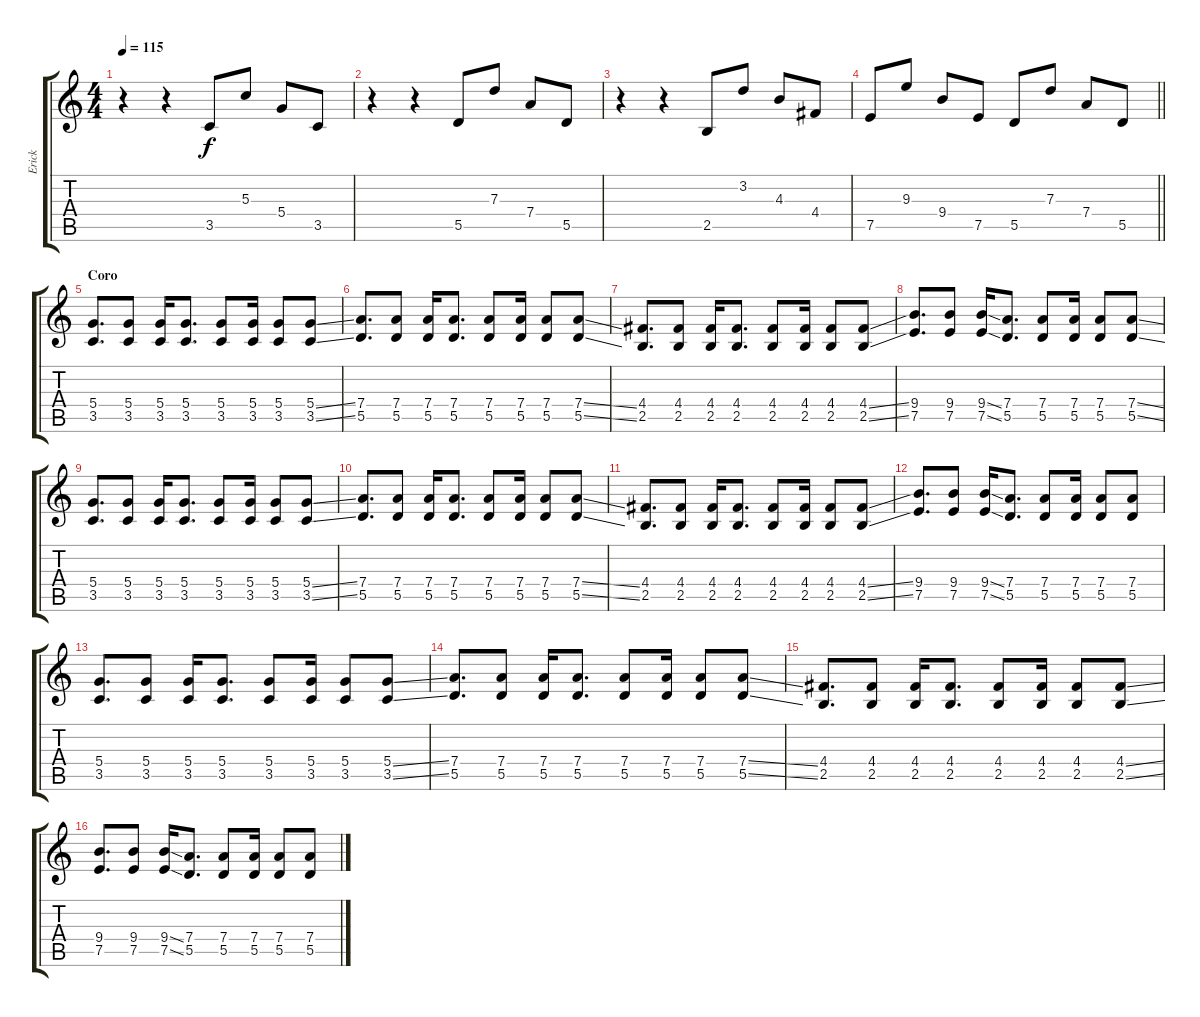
\track ("Erick" "Erick") {instrument distortionguitar}
\staff {score tabs}
\tuning (E4 B3 G3 D3 A2 E2) {hide}
\ts (4 4)
\tempo 115
\clef g2
\ks c
r.4{dy f} r.4 3.5.8{instrument electricguitarjazz} 5.3.8 5.4.8 3.5.8 |
r.4 r.4 5.5.8 7.3.8 7.4.8 5.5.8 |
r.4 r.4 2.5.8 3.2.8 4.3.8 4.4.8 |
\barLineRight lightlight
7.5.8 9.3.8 9.4.8 7.5.8 5.5.8 7.3.8 7.4.8 5.5.8 |
\section ("" "Coro")
(5.4 3.5).8{d volume 8} (5.4 3.5).8 (5.4 3.5).16 (5.4 3.5).8{d} (5.4 3.5).8 (5.4 3.5).16 (5.4 3.5).8 (5.4{ss} 3.5{ss}).8 |
(7.4 5.5).8{d} (7.4 5.5).8 (7.4 5.5).16 (7.4 5.5).8{d} (7.4 5.5).8 (7.4 5.5).16 (7.4 5.5).8 (7.4{ss} 5.5{ss}).8 |
(4.4 2.5).8{d} (4.4 2.5).8 (4.4 2.5).16 (4.4 2.5).8{d} (4.4 2.5).8 (4.4 2.5).16 (4.4 2.5).8 (4.4{ss} 2.5{ss}).8 |
(9.4 7.5).8{d} (9.4 7.5).8 (9.4{ss} 7.5{ss}).16 (7.4 5.5).8{d} (7.4 5.5).8 (7.4 5.5).16 (7.4 5.5).8 (7.4{ss} 5.5{ss}).8 |
(5.4 3.5).8{d} (5.4 3.5).8 (5.4 3.5).16 (5.4 3.5).8{d} (5.4 3.5).8 (5.4 3.5).16 (5.4 3.5).8 (5.4{ss} 3.5{ss}).8 |
(7.4 5.5).8{d} (7.4 5.5).8 (7.4 5.5).16 (7.4 5.5).8{d} (7.4 5.5).8 (7.4 5.5).16 (7.4 5.5).8 (7.4{ss} 5.5{ss}).8 |
(4.4 2.5).8{d} (4.4 2.5).8 (4.4 2.5).16 (4.4 2.5).8{d} (4.4 2.5).8 (4.4 2.5).16 (4.4 2.5).8 (4.4{ss} 2.5{ss}).8 |
(9.4 7.5).8{d} (9.4 7.5).8 (9.4{ss} 7.5{ss}).16 (7.4 5.5).8{d} (7.4 5.5).8 (7.4 5.5).16 (7.4 5.5).8 (7.4 5.5).8 |
(5.4 3.5).8{d} (5.4 3.5).8 (5.4 3.5).16 (5.4 3.5).8{d} (5.4 3.5).8 (5.4 3.5).16 (5.4 3.5).8 (5.4{ss} 3.5{ss}).8 |
(7.4 5.5).8{d} (7.4 5.5).8 (7.4 5.5).16 (7.4 5.5).8{d} (7.4 5.5).8 (7.4 5.5).16 (7.4 5.5).8 (7.4{ss} 5.5{ss}).8 |
(4.4 2.5).8{d} (4.4 2.5).8 (4.4 2.5).16 (4.4 2.5).8{d} (4.4 2.5).8 (4.4 2.5).16 (4.4 2.5).8 (4.4{ss} 2.5{ss}).8 |
(9.4 7.5).8{d} (9.4 7.5).8 (9.4{ss} 7.5{ss}).16 (7.4 5.5).8{d} (7.4 5.5).8 (7.4 5.5).16 (7.4 5.5).8 (7.4{ss} 5.5{ss}).8
